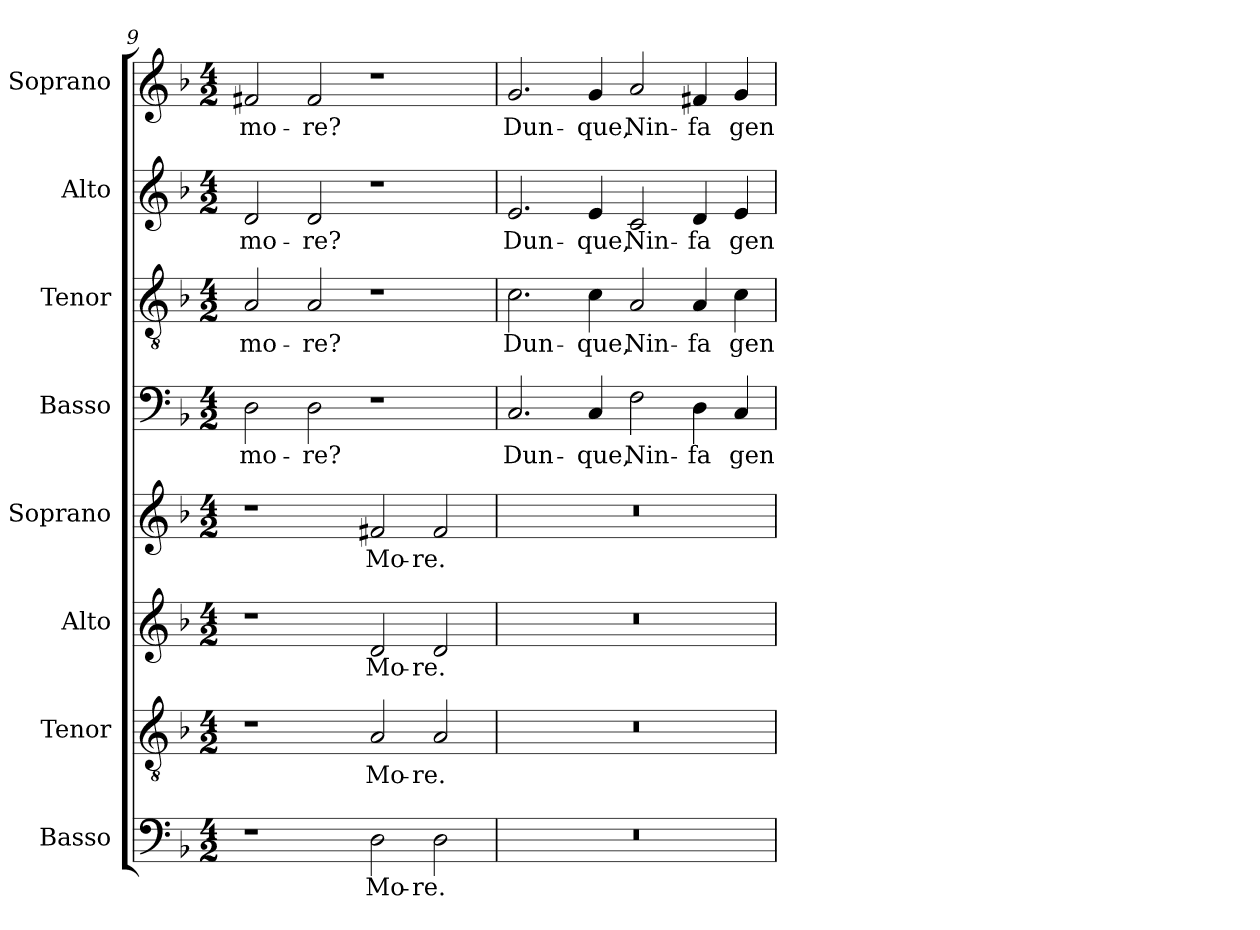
**kern	**text	**kern	**text	**kern	**text	**kern	**text	**kern	**text	**kern	**text	**kern	**text	**kern	**text
*part8	*part8	*part7	*part7	*part6	*part6	*part5	*part5	*part4	*part4	*part3	*part3	*part2	*part2	*part1	*part1
*staff8	*staff8	*staff7	*staff7	*staff6	*staff6	*staff5	*staff5	*staff4	*staff4	*staff3	*staff3	*staff2	*staff2	*staff1	*staff1
*I"Basso	*	*I"Tenor	*	*I"Alto	*	*I"Soprano	*	*I"Basso	*	*I"Tenor	*	*I"Alto	*	*I"Soprano	*
*	*	*I'T.	*	*I'A.	*	*I'Sop.	*	*	*	*I'T.	*	*I'A.	*	*I'Sop.	*
*clefF4	*	*clefGv2	*	*clefG2	*	*clefG2	*	*clefF4	*	*clefGv2	*	*clefG2	*	*clefG2	*
*	*	*ITrd7c12	*	*	*	*	*	*	*	*ITrd7c12	*	*	*	*	*
*k[b-]	*	*k[b-]	*	*k[b-]	*	*k[b-]	*	*k[b-]	*	*k[b-]	*	*k[b-]	*	*k[b-]	*
*F:	*	*F:	*	*F:	*	*F:	*	*F:	*	*F:	*	*F:	*	*F:	*
*M4/2	*	*M4/2	*	*M4/2	*	*M4/2	*	*M4/2	*	*M4/2	*	*M4/2	*	*M4/2	*
=9	=9	=9	=9	=9	=9	=9	=9	=9	=9	=9	=9	=9	=9	=9	=9
!	!	!	!	!	!	!	!	!	!LO:LY:b:color=#000000	!	!	!	!	!	!
!	!	!	!	!	!	!	!	!	!	!	!LO:LY:b:color=#000000	!	!	!	!
!	!	!	!	!	!	!	!	!	!	!	!	!	!LO:LY:b:color=#000000	!	!
!	!	!	!	!	!	!	!	!	!	!	!	!	!	!	!LO:LY:b:color=#000000
1r	.	1r	.	1r	.	1r	.	2Di\	-mo-	2AAi/	-mo-	2di/	-mo-	2f#Xi/	-mo-
!	!	!	!	!	!	!	!	!	!LO:LY:b:color=#000000	!	!	!	!	!	!
!	!	!	!	!	!	!	!	!	!	!	!LO:LY:b:color=#000000	!	!	!	!
!	!	!	!	!	!	!	!	!	!	!	!	!	!LO:LY:b:color=#000000	!	!
!	!	!	!	!	!	!	!	!	!	!	!	!	!	!	!LO:LY:b:color=#000000
.	.	.	.	.	.	.	.	2Di\	-re?	2AAi/	-re?	2di/	-re?	2f#i/	-re?
!	!LO:LY:b:color=#000000	!	!	!	!	!	!	!	!	!	!	!	!	!	!
!	!	!	!LO:LY:b:color=#000000	!	!	!	!	!	!	!	!	!	!	!	!
!	!	!	!	!	!LO:LY:b:color=#000000	!	!	!	!	!	!	!	!	!	!
!	!	!	!	!	!	!	!LO:LY:b:color=#000000	!	!	!	!	!	!	!	!
2Di\	Mo-	2AAi/	Mo-	2di/	Mo-	2f#Xi/	Mo-	1r	.	1r	.	1r	.	1r	.
!	!LO:LY:b:color=#000000	!	!	!	!	!	!	!	!	!	!	!	!	!	!
!	!	!	!LO:LY:b:color=#000000	!	!	!	!	!	!	!	!	!	!	!	!
!	!	!	!	!	!LO:LY:b:color=#000000	!	!	!	!	!	!	!	!	!	!
!	!	!	!	!	!	!	!LO:LY:b:color=#000000	!	!	!	!	!	!	!	!
2Di\	-re.	2AAi/	-re.	2di/	-re.	2f#i/	-re.	.	.	.	.	.	.	.	.
=10	=10	=10	=10	=10	=10	=10	=10	=10	=10	=10	=10	=10	=10	=10	=10
!LO:N:vis=1	!	!LO:N:vis=1	!	!LO:N:vis=1	!	!LO:N:vis=1	!	!	!	!	!	!	!	!	!
!	!	!	!	!	!	!	!	!	!LO:LY:b:color=#000000	!	!	!	!	!	!
!	!	!	!	!	!	!	!	!	!	!	!LO:LY:b:color=#000000	!	!	!	!
!	!	!	!	!	!	!	!	!	!	!	!	!	!LO:LY:b:color=#000000	!	!
!	!	!	!	!	!	!	!	!	!	!	!	!	!	!	!LO:LY:b:color=#000000
0r	.	0r	.	0r	.	0r	.	2.Ci/	Dun-	2.Ci\	Dun-	2.ei/	Dun-	2.gi/	Dun-
!	!	!	!	!	!	!	!	!	!LO:LY:b:color=#000000	!	!	!	!	!	!
!	!	!	!	!	!	!	!	!	!	!	!LO:LY:b:color=#000000	!	!	!	!
!	!	!	!	!	!	!	!	!	!	!	!	!	!LO:LY:b:color=#000000	!	!
!	!	!	!	!	!	!	!	!	!	!	!	!	!	!	!LO:LY:b:color=#000000
.	.	.	.	.	.	.	.	4Ci/	-que,	4Ci\	-que,	4ei/	-que,	4gi/	-que,
!	!	!	!	!	!	!	!	!	!LO:LY:b:color=#000000	!	!	!	!	!	!
!	!	!	!	!	!	!	!	!	!	!	!LO:LY:b:color=#000000	!	!	!	!
!	!	!	!	!	!	!	!	!	!	!	!	!	!LO:LY:b:color=#000000	!	!
!	!	!	!	!	!	!	!	!	!	!	!	!	!	!	!LO:LY:b:color=#000000
.	.	.	.	.	.	.	.	2Fi\	Nin-	2AAi/	Nin-	2ci/	Nin-	2ai/	Nin-
!	!	!	!	!	!	!	!	!	!LO:LY:b:color=#000000	!	!	!	!	!	!
!	!	!	!	!	!	!	!	!	!	!	!LO:LY:b:color=#000000	!	!	!	!
!	!	!	!	!	!	!	!	!	!	!	!	!	!LO:LY:b:color=#000000	!	!
!	!	!	!	!	!	!	!	!	!	!	!	!	!	!	!LO:LY:b:color=#000000
.	.	.	.	.	.	.	.	4Di\	-fa	4AAi/	-fa	4di/	-fa	4f#Xi/	-fa
!	!	!	!	!	!	!	!	!	!LO:LY:b:color=#000000	!	!	!	!	!	!
!	!	!	!	!	!	!	!	!	!	!	!LO:LY:b:color=#000000	!	!	!	!
!	!	!	!	!	!	!	!	!	!	!	!	!	!LO:LY:b:color=#000000	!	!
!	!	!	!	!	!	!	!	!	!	!	!	!	!	!	!LO:LY:b:color=#000000
.	.	.	.	.	.	.	.	4Ci/	gen-	4Ci\	gen-	4ei/	gen-	4gi/	gen-
=	=	=	=	=	=	=	=	=	=	=	=	=	=	=	=
*-	*-	*-	*-	*-	*-	*-	*-	*-	*-	*-	*-	*-	*-	*-	*-
